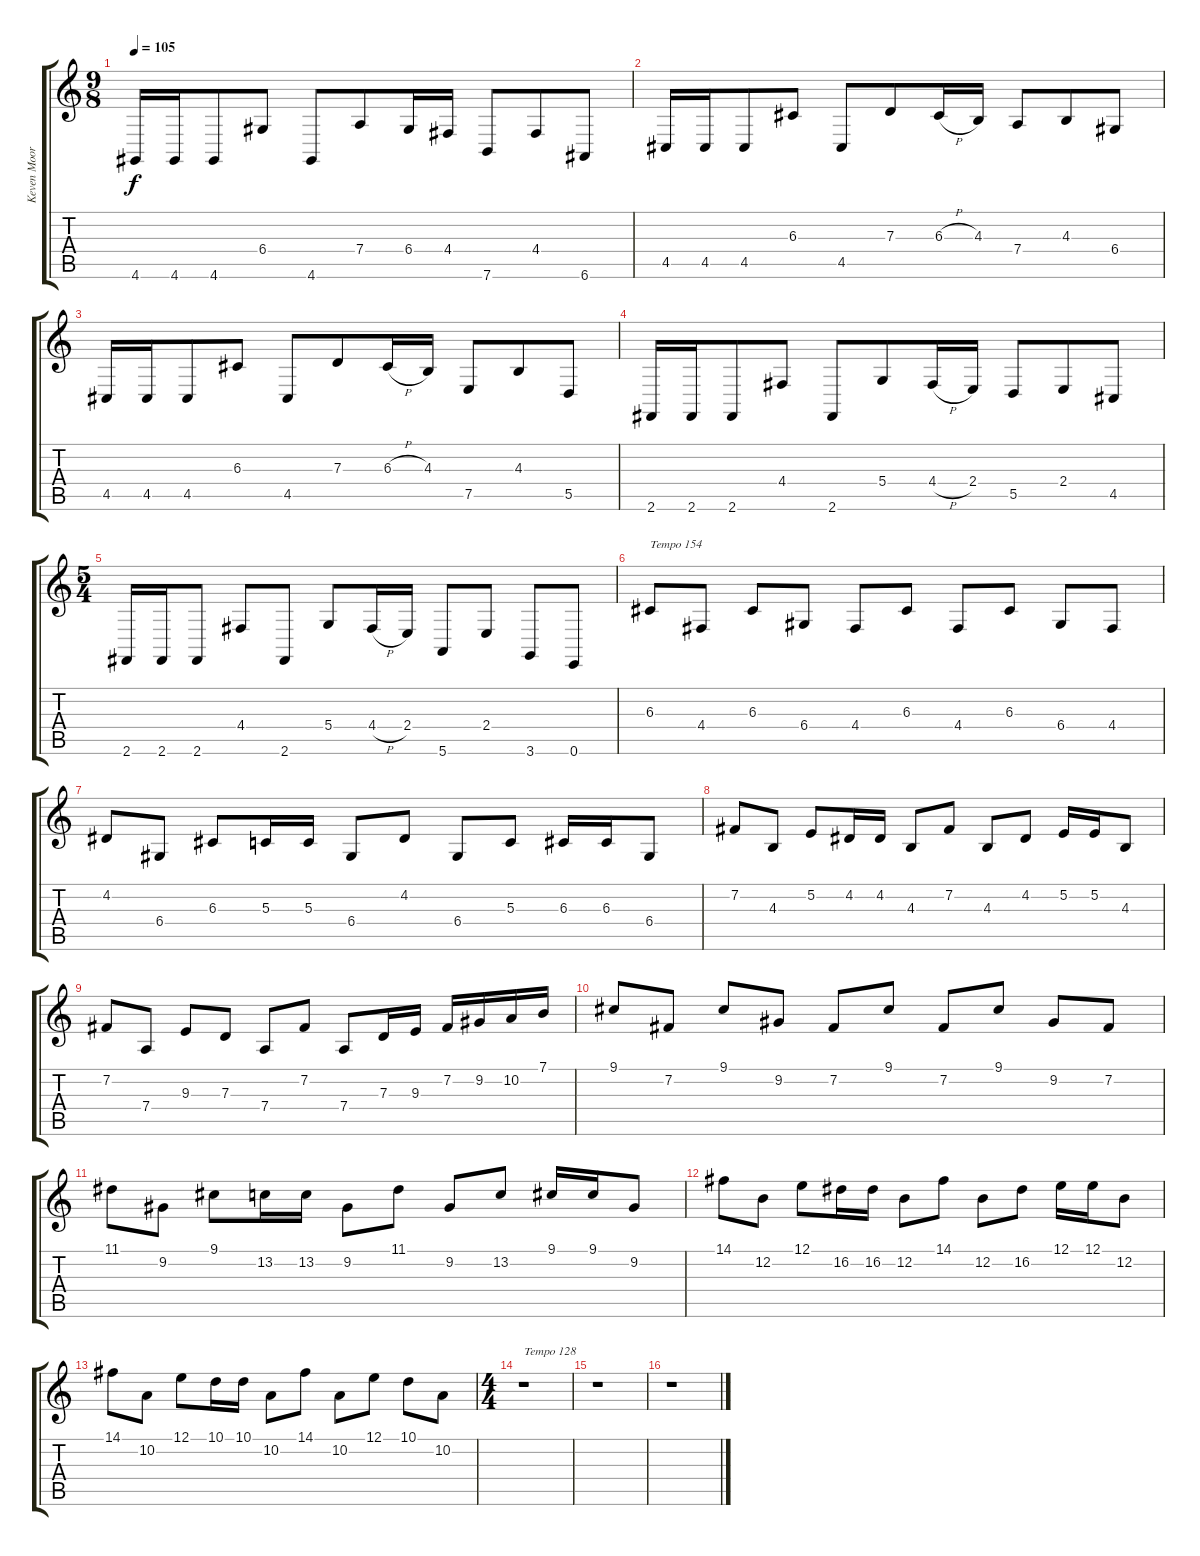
\track ("Keven Moore" "Keven Moor") {instrument synthbrass2}
\staff {score tabs}
\tuning (E4 B3 G3 D3 A2 E2) {hide}
\ts (9 8)
\tempo 105
\clef g2
\ks c
4.6.16{dy f} 4.6.16 4.6.8 6.4.8 4.6.8 7.4.8 6.4.16 4.4.16 7.6.8 4.4.8 6.6.8 |
4.5.16 4.5.16 4.5.8 6.3.8 4.5.8 7.3.8 6.3{h}.16 4.3.16 7.4.8 4.3.8 6.4.8 |
4.5.16 4.5.16 4.5.8 6.3.8 4.5.8 7.3.8 6.3{h}.16 4.3.16 7.5.8 4.3.8 5.5.8 |
2.6.16 2.6.16 2.6.8 4.4.8 2.6.8 5.4.8 4.4{h}.16 2.4.16 5.5.8 2.4.8 4.5.8 |
\ts (5 4)
2.6.16 2.6.16 2.6.8 4.4.8 2.6.8 5.4.8 4.4{h}.16 2.4.16 5.6.8 2.4.8 3.6.8 0.6.8 |
6.3.8{txt "Tempo 154"} 4.4.8 6.3.8 6.4.8 4.4.8 6.3.8 4.4.8 6.3.8 6.4.8 4.4.8 |
4.2.8 6.4.8 6.3.8 5.3.16 5.3.16 6.4.8 4.2.8 6.4.8 5.3.8 6.3.16 6.3.16 6.4.8 |
7.2.8 4.3.8 5.2.8 4.2.16 4.2.16 4.3.8 7.2.8 4.3.8 4.2.8 5.2.16 5.2.16 4.3.8 |
7.2.8 7.4.8 9.3.8 7.3.8 7.4.8 7.2.8 7.4.8 7.3.16 9.3.16 7.2.16 9.2.16 10.2.16 7.1.16 |
9.1.8 7.2.8 9.1.8 9.2.8 7.2.8 9.1.8 7.2.8 9.1.8 9.2.8 7.2.8 |
11.1.8 9.2.8 9.1.8 13.2.16 13.2.16 9.2.8 11.1.8 9.2.8 13.2.8 9.1.16 9.1.16 9.2.8 |
14.1.8 12.2.8 12.1.8 16.2.16 16.2.16 12.2.8 14.1.8 12.2.8 16.2.8 12.1.16 12.1.16 12.2.8 |
14.1.8 10.2.8 12.1.8 10.1.16 10.1.16 10.2.8 14.1.8 10.2.8 12.1.8 10.1.8 10.2.8 |
\ts (4 4)
r.1{txt "Tempo 128"} |
r.1 |
r.1
